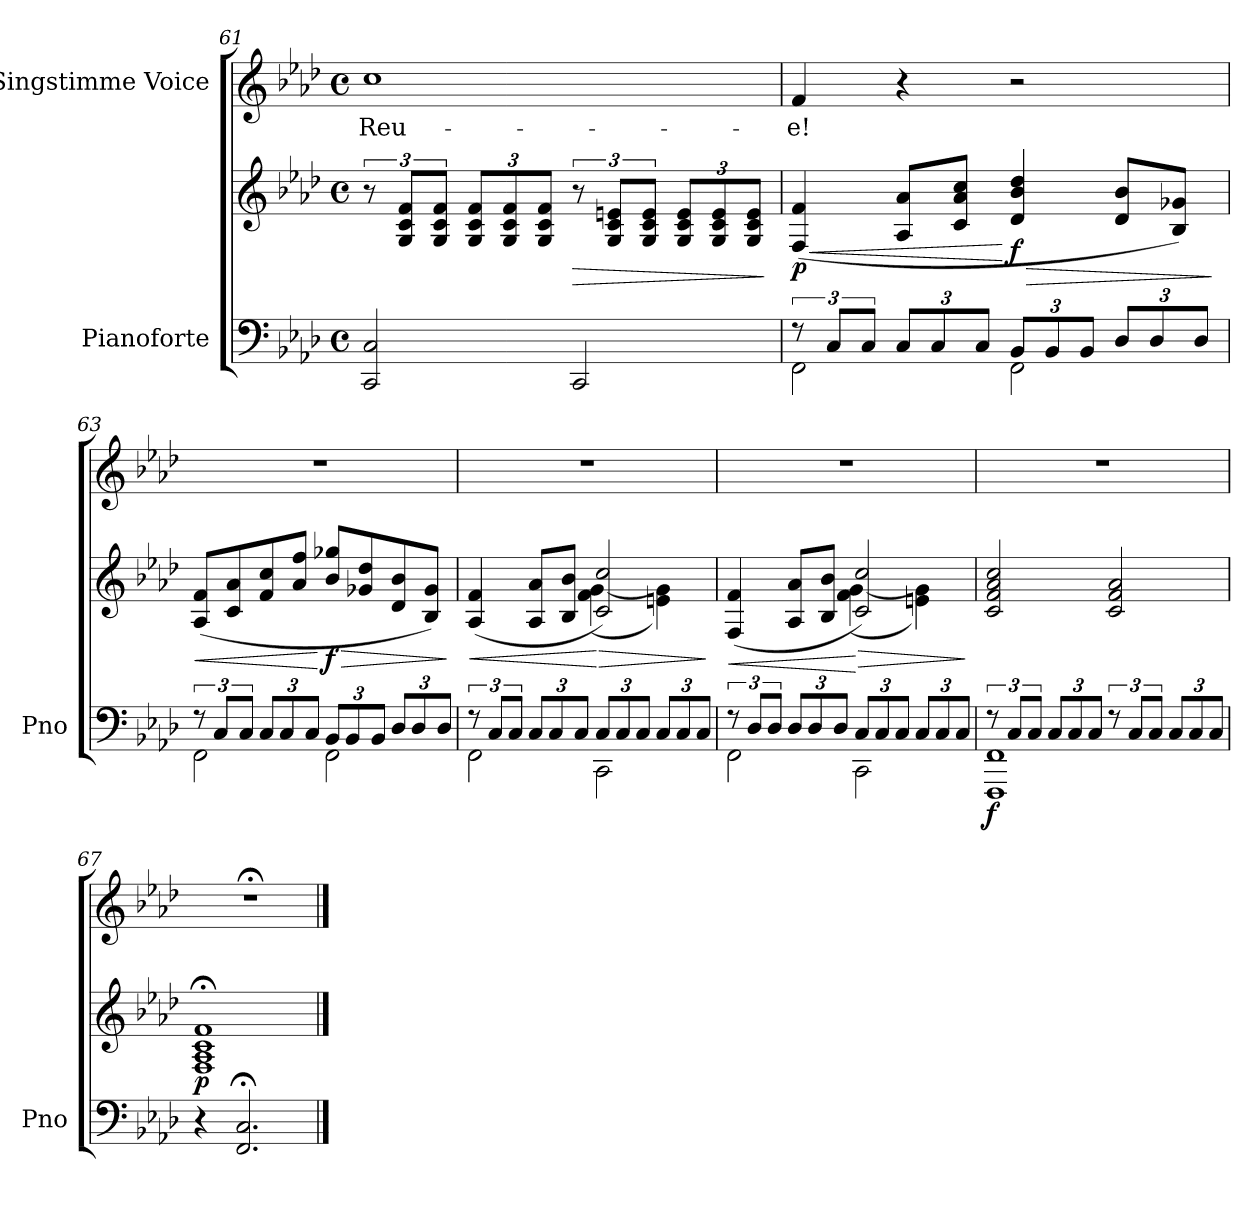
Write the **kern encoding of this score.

**kern	**kern	**dynam	**kern	**text
*part2	*part2	*part2	*part1	*part1
*staff3	*staff2	*staff2/3	*staff1	*staff1
*I"Pianoforte	*	*	*I"Singstimme Voice	*
*I'Pno	*	*	*	*
*clefF4	*clefG2	*	*clefG2	*
*k[b-e-a-d-]	*k[b-e-a-d-]	*	*k[b-e-a-d-]	*
*M4/4	*M4/4	*	*M4/4	*
*met(c)	*met(c)	*	*met(c)	*
=61	=61	=61	=61	=61
2CC/ 2C/	12r	.	1cc	Reu-
.	12G/ 12c/ 12f/L	.	.	.
.	12G/ 12c/ 12f/J	.	.	.
*	*Xbrackettup	*	*	*
.	12G/ 12c/ 12f/L	.	.	.
.	12G/ 12c/ 12f/	.	.	.
.	12G/ 12c/ 12f/J	.	.	.
*	*brackettup	*	*	*
!	!	!LO:HP:b	!	!
2CC/	12r	>	.	.
.	12G/ 12c/ 12en/L	.	.	.
.	12G/ 12c/ 12e/J	.	.	.
*	*Xbrackettup	*	*	*
.	12G/ 12c/ 12e/L	.	.	.
.	12G/ 12c/ 12e/	.	.	.
.	12G/ 12c/ 12e/J	.	.	.
.	.	]	.	.
=62	=62	=62	=62	=62
*^	*	*	*	*
!	!	!	!LO:HP:b	!	!
!	!	!	!LO:DY:n=1:b	!	!
12r	2FF\	(>4F/ 4f/	< p	4f/	-e!
12C/L	.	.	.	.	.
12C/J	.	.	.	.	.
*Xbrackettup	*	*	*	*	*
12C/L	.	8A-/ 8a-/L	.	4r	.
12C/	.	.	.	.	.
.	.	8c/ 8a-/ 8cc/J	.	.	.
12C/J	.	.	.	.	.
!	!	!	!LO:HP:n=1:b	!	!
!	!	!	!LO:DY:n=2:b	!	!
12BB-/L	2FF\	4d-/ 4b-/ 4dd-/	[ > f	2r	.
12BB-/	.	.	.	.	.
12BB-/J	.	.	.	.	.
12D-/L	.	8d-/ 8b-/L	.	.	.
12D-/	.	.	.	.	.
.	.	8B-/ 8g-X/J)	.	.	.
12D-/J	.	.	.	.	.
*v	*v	*	*	*	*
.	.	]	.	.
=63	=63	=63	=63	=63
*brackettup	*	*	*	*
*^	*	*	*	*
!	!	!	!LO:HP:b	!	!
12r	2FF\	(>8A-/ 8f/L	<	1r	.
12C/L	.	.	.	.	.
.	.	8c/ 8a-/	.	.	.
12C/J	.	.	.	.	.
*Xbrackettup	*	*	*	*	*
12C/L	.	8f/ 8cc/	.	.	.
12C/	.	.	.	.	.
.	.	8a-/ 8ff/J	.	.	.
12C/J	.	.	.	.	.
!	!	!	!LO:HP:n=1:b	!	!
!	!	!	!LO:DY:n=1:b	!	!
12BB-/L	2FF\	8b-/ 8gg-X/L	[ > f	.	.
12BB-/	.	.	.	.	.
.	.	8g-X/ 8dd-/	.	.	.
12BB-/J	.	.	.	.	.
12D-/L	.	8d-/ 8b-/	.	.	.
12D-/	.	.	.	.	.
.	.	8B-/ 8g-/J)	.	.	.
12D-/J	.	.	.	.	.
*v	*v	*	*	*	*
.	.	]	.	.
=64	=64	=64	=64	=64
*brackettup	*	*	*	*
*^	*	*	*	*
!	!	!	!LO:HP:b	!	!
*	*	*^	*	*	*
12r	2FF\	(4A-/ 4f/	2ryy	<	1r	.
12C/L	.	.	.	.	.	.
12C/J	.	.	.	.	.	.
*Xbrackettup	*	*	*	*	*	*
12C/L	.	8A-/ 8a-/L	.	.	.	.
12C/	.	.	.	.	.	.
.	.	8B-/ 8b-/J	.	.	.	.
12C/J	.	.	.	.	.	.
!	!	!	!	!LO:HP:n=1:b	!	!
12C/L	2CC\	2c/ 2cc/)	(4f\ [>4g\	[ >	.	.
12C/	.	.	.	.	.	.
12C/J	.	.	.	.	.	.
12C/L	.	.	4en\ 4g\])	.	.	.
12C/	.	.	.	.	.	.
12C/J	.	.	.	.	.	.
*v	*v	*	*	*	*	*
*	*v	*v	*	*	*
.	.	]	.	.
=65	=65	=65	=65	=65
*brackettup	*	*	*	*
*^	*	*	*	*
!	!	!	!LO:HP:b	!	!
*	*	*^	*	*	*
12r	2FF\	(4F/ 4f/	2ryy	<	1r	.
12D-/L	.	.	.	.	.	.
12D-/J	.	.	.	.	.	.
*Xbrackettup	*	*	*	*	*	*
12D-/L	.	8A-/ 8a-/L	.	.	.	.
12D-/	.	.	.	.	.	.
.	.	8B-/ 8b-/J	.	.	.	.
12D-/J	.	.	.	.	.	.
!	!	!	!	!LO:HP:n=1:b	!	!
12C/L	2CC\	2c/ 2cc/)	(4f\ [>4g\	[ >	.	.
12C/	.	.	.	.	.	.
12C/J	.	.	.	.	.	.
12C/L	.	.	4en\ 4g\])	.	.	.
12C/	.	.	.	.	.	.
12C/J	.	.	.	.	.	.
*v	*v	*	*	*	*	*
*	*v	*v	*	*	*
.	.	]	.	.
=66	=66	=66	=66	=66
*brackettup	*	*	*	*
*^	*	*	*	*
!	!	!	!LO:DY:b=2	!	!
12r	1FFF 1FF	2c/ 2f/ 2a-/ 2cc/	f	1r	.
12C/L	.	.	.	.	.
12C/J	.	.	.	.	.
*Xbrackettup	*	*	*	*	*
12C/L	.	.	.	.	.
12C/	.	.	.	.	.
12C/J	.	.	.	.	.
*brackettup	*	*	*	*	*
12r	.	2c/ 2f/ 2a-/	.	.	.
12C/L	.	.	.	.	.
12C/J	.	.	.	.	.
*Xbrackettup	*	*	*	*	*
12C/L	.	.	.	.	.
12C/	.	.	.	.	.
12C/J	.	.	.	.	.
*v	*v	*	*	*	*
=67	=67	=67	=67	=67
!	!	!LO:DY:b	!	!
4r	1F;< 1A-;< 1c;< 1f;<	p	1r;<	.
2.FF/; 2.C/;	.	.	.	.
==	==	==	==	==
*-	*-	*-	*-	*-
